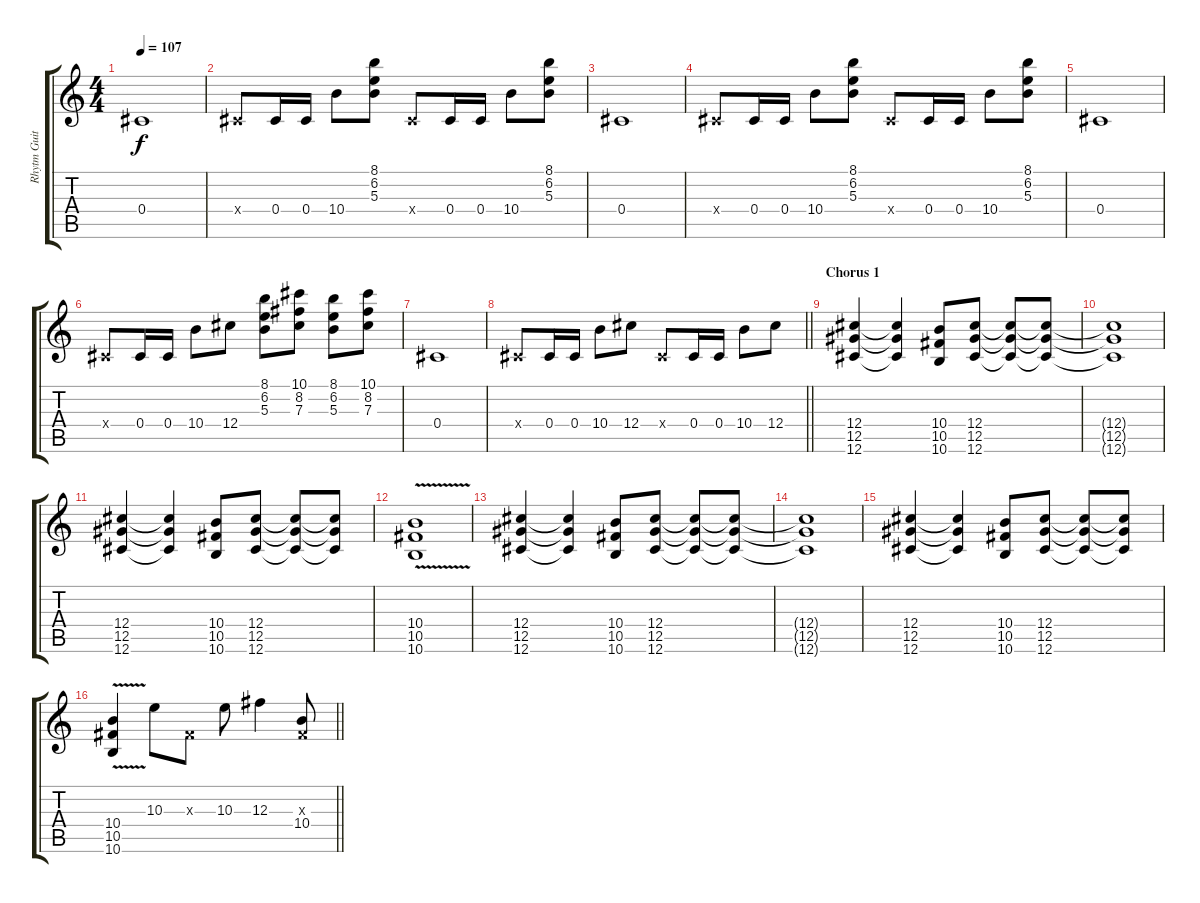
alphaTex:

\track ("Rhytm Guitar" "Rhytm Guit") {instrument distortionguitar}
\staff {score tabs}
\tuning (Eb4 Bb3 Gb3 Db3 Ab2 Db2) {hide}
\ts (4 4)
\tempo 107
\clef g2
\ks c
0.4.1{dy f} |
0.4{x}.8 0.4.16 0.4.16 10.4.8 (8.1 6.2 5.3).8 0.4{x}.8 0.4.16 0.4.16 10.4.8 (8.1 6.2 5.3).8 |
0.4.1 |
0.4{x}.8 0.4.16 0.4.16 10.4.8 (8.1 6.2 5.3).8 0.4{x}.8 0.4.16 0.4.16 10.4.8 (8.1 6.2 5.3).8 |
0.4.1 |
0.4{x}.8 0.4.16 0.4.16 10.4.8 12.4.8 (8.1 6.2 5.3).8 (10.1 8.2 7.3).8 (8.1 6.2 5.3).8 (10.1 8.2 7.3).8 |
0.4.1 |
\barLineRight lightlight
0.4{x}.8 0.4.16 0.4.16 10.4.8 12.4.8 0.4{x}.8 0.4.16 0.4.16 10.4.8 12.4.8 |
\section ("" "Chorus 1")
(12.4 12.5 12.6).4 (12.4{t} 12.5{t} 12.6{t}).4 (10.4 10.5 10.6).8 (12.4 12.5 12.6).8 (12.4{t} 12.5{t} 12.6{t}).8 (12.4{t} 12.5{t} 12.6{t}).8 |
(12.4{t} 12.5{t} 12.6{t}).1 |
(12.4 12.5 12.6).4 (12.4{t} 12.5{t} 12.6{t}).4 (10.4 10.5 10.6).8 (12.4 12.5 12.6).8 (12.4{t} 12.5{t} 12.6{t}).8 (12.4{t} 12.5{t} 12.6{t}).8 |
(10.4{v} 10.5 10.6).1 |
(12.4 12.5 12.6).4 (12.4{t} 12.5{t} 12.6{t}).4 (10.4 10.5 10.6).8 (12.4 12.5 12.6).8 (12.4{t} 12.5{t} 12.6{t}).8 (12.4{t} 12.5{t} 12.6{t}).8 |
(12.4{t} 12.5{t} 12.6{t}).1 |
(12.4 12.5 12.6).4 (12.4{t} 12.5{t} 12.6{t}).4 (10.4 10.5 10.6).8 (12.4 12.5 12.6).8 (12.4{t} 12.5{t} 12.6{t}).8 (12.4{t} 12.5{t} 12.6{t}).8 |
\barLineRight lightlight
(10.4{v} 10.5 10.6).4 10.3.8 0.3{x}.8 10.3.8 12.3.4 (0.3{x} 10.4).8
